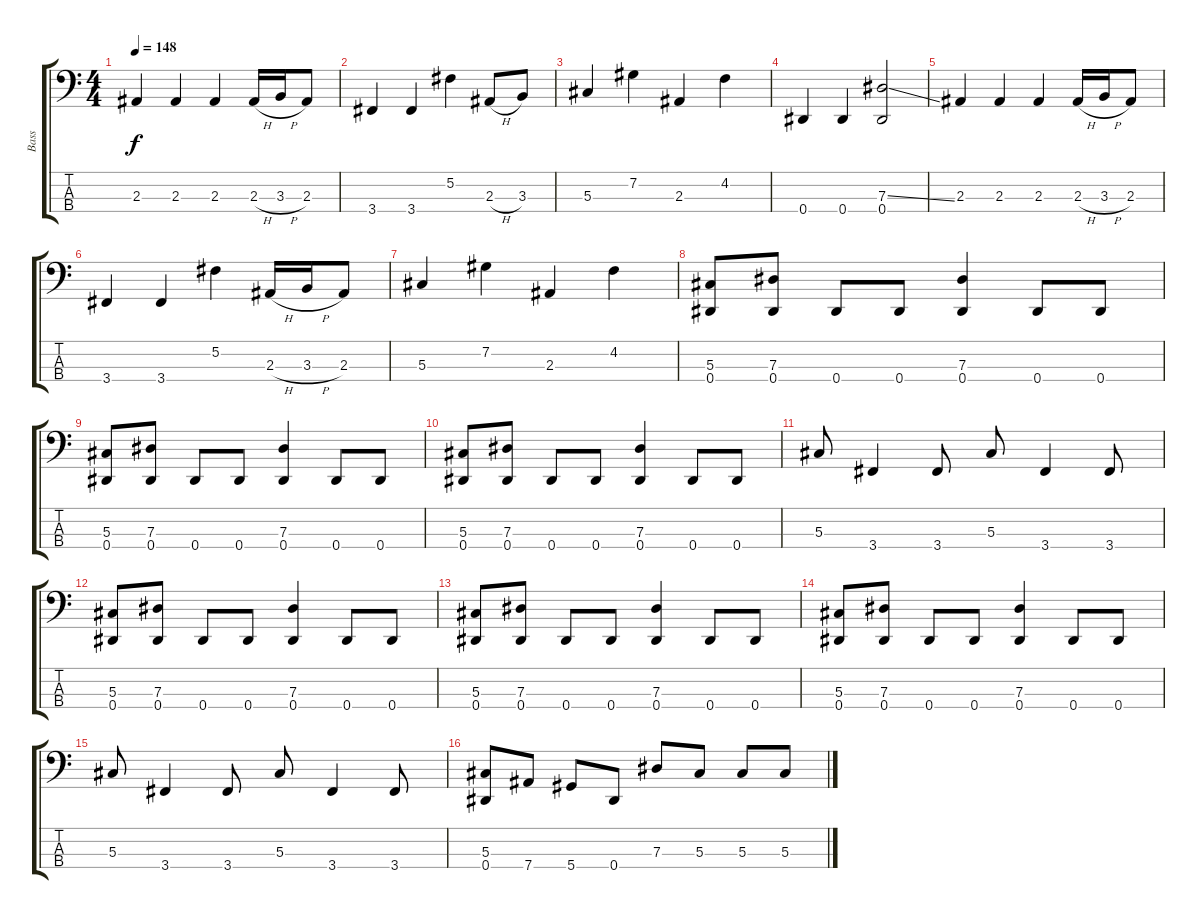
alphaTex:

\track ("Bass" "Bass") {instrument electricbasspick}
\staff {score tabs}
\tuning (Gb2 Db2 Ab1 Eb1) {hide}
\ts (4 4)
\tempo 148
\clef f4
\ks c
2.3.4{dy f} 2.3.4 2.3.4 2.3{h}.16 3.3{h}.16 2.3.8 |
3.4.4 3.4.4 5.2.4 2.3{h}.8 3.3.8 |
5.3.4 7.2.4 2.3.4 4.2.4 |
0.4.4 0.4.4 (7.3{ss} 0.4).2 |
2.3.4 2.3.4 2.3.4 2.3{h}.16 3.3{h}.16 2.3.8 |
3.4.4 3.4.4 5.2.4 2.3{h}.16 3.3{h}.16 2.3.8 |
5.3.4 7.2.4 2.3.4 4.2.4 |
(5.3 0.4).8 (7.3 0.4).8 0.4.8 0.4.8 (7.3 0.4).4 0.4.8 0.4.8 |
(5.3 0.4).8 (7.3 0.4).8 0.4.8 0.4.8 (7.3 0.4).4 0.4.8 0.4.8 |
(5.3 0.4).8 (7.3 0.4).8 0.4.8 0.4.8 (7.3 0.4).4 0.4.8 0.4.8 |
5.3.8 3.4.4 3.4.8 5.3.8 3.4.4 3.4.8 |
(5.3 0.4).8 (7.3 0.4).8 0.4.8 0.4.8 (7.3 0.4).4 0.4.8 0.4.8 |
(5.3 0.4).8 (7.3 0.4).8 0.4.8 0.4.8 (7.3 0.4).4 0.4.8 0.4.8 |
(5.3 0.4).8 (7.3 0.4).8 0.4.8 0.4.8 (7.3 0.4).4 0.4.8 0.4.8 |
5.3.8 3.4.4 3.4.8 5.3.8 3.4.4 3.4.8 |
(5.3 0.4).8 7.4.8 5.4.8 0.4.8 7.3.8 5.3.8 5.3.8 5.3.8
